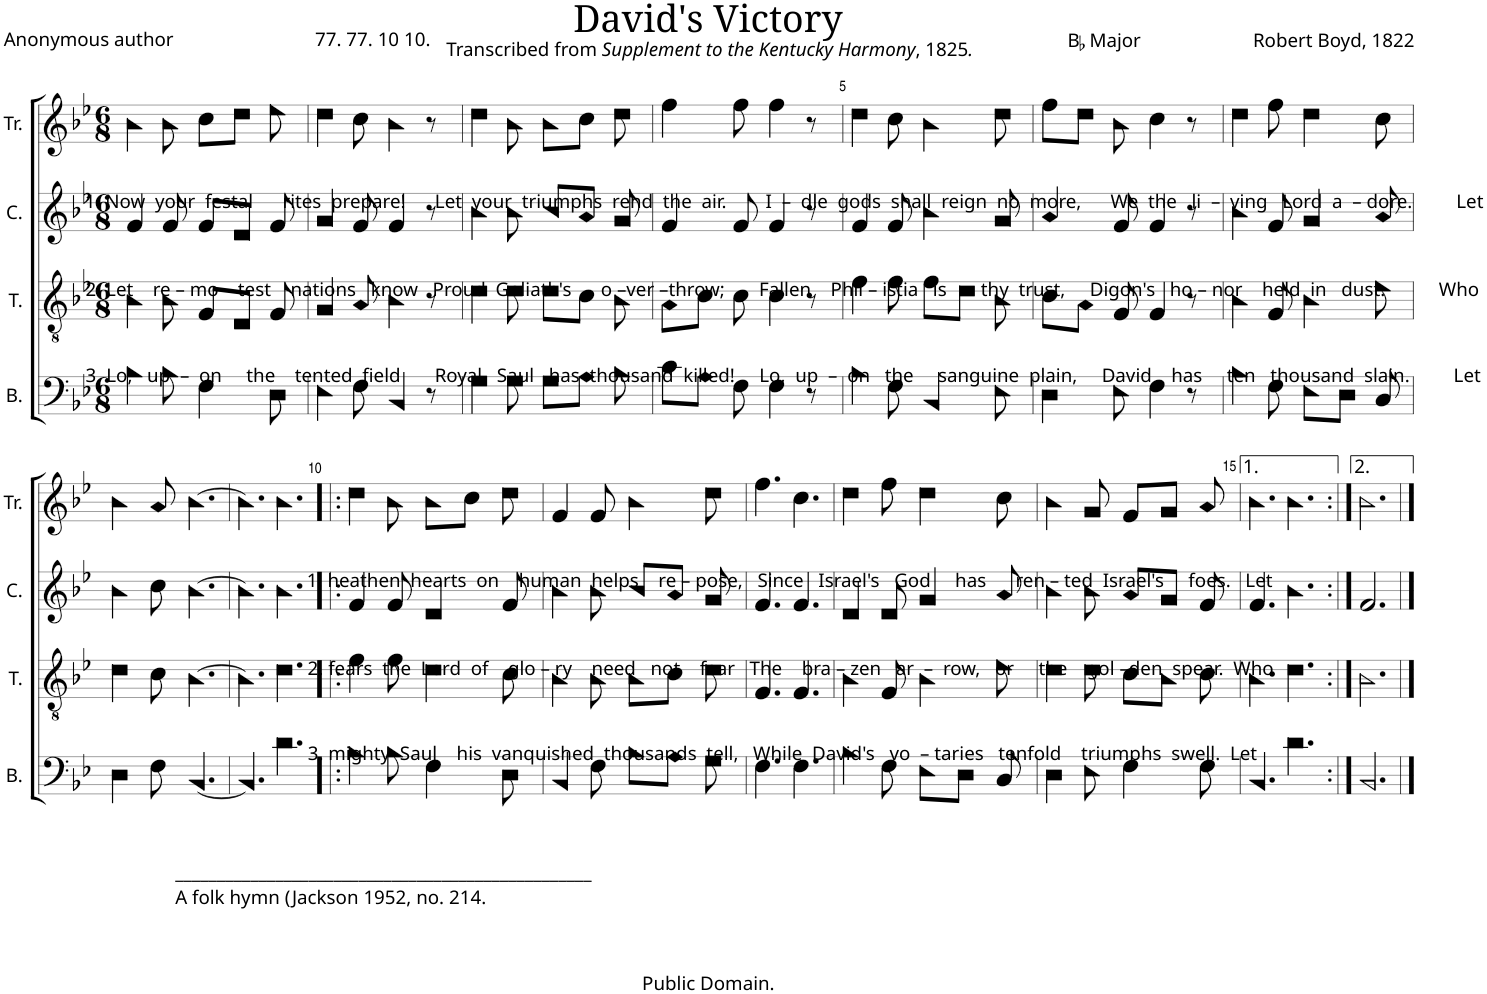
**kern	**kern	**kern	**kern
*part4	*part3	*part2	*part1
*staff4	*staff3	*staff2	*staff1
*I"B.	*I"T.	*I"C.	*I"Tr.
*I'B.	*I'T.	*I'C.	*I'Tr.
*clefF4	*clefGv2	*clefG2	*clefG2
*k[b-e-]	*k[b-e-]	*k[b-e-]	*k[b-e-]
*M6/8	*M6/8	*M6/8	*M6/8
=1	=1	=1	=1
!	!	!	!LO:TX:a:t=1. Now  your  festal      rites  prepare!      Let  your  triumphs  rend  the  air.        I  –  dle  gods  shall  reign  no  more,      We  the   li  –  ving   Lord  a  – dore.         Let
!	!	!LO:TX:a:t=2. Let    re – mo – test    nations   know   Proud  Goliath's      o –ver –throw;       Fallen    Phil – istia   is       thy  trust,     Digon's   ho – nor    held  in   dust.           Who	!
!	!LO:TX:a:t=3. Lo,   up  –  on     the    tented  field       Royal   Saul   has  thousand  killed!     Lo,  up  –  on   the     sanguine  plain,     David    has     ten   thousand  slain.         Let	!	!
4B-!\	4B-!\	4f!/	4b-!\
8B-!\	8B-!\	8f!/	8b-!\
4F!\	8F!/L	8f!/L	8cc!\L
.	8D!/J	8d!/J	8dd!\J
8D!\	8F!/	8f!/	8ee-!\
=2	=2	=2	=2
4E-!\	4G!/	4g!/	4dd!\
8F!\	8A!/	8f!/	8cc!\
4BB-!/	4B-!\	4f!/	4b-!\
8r	8r	8r	8r
=3	=3	=3	=3
4G!\	4d!\	4b-!\	4dd!\
8G!\	8d!\	8b-!\	8b-!\
8G!\L	8d!\L	8b-!/L	8b-!\L
8A!\J	8c!\J	8a!/J	8cc!\J
8B-!\	8B-!\	8g!/	8dd!\
=4	=4	=4	=4
8c!\L	8A!\L	4f!/	4ff!\
8A!\J	8c!\J	.	.
8F!\	8c!\	8f!/	8ff!\
4F!\	4c!\	4f!/	4ff!\
8r	8r	8r	8r
=5	=5	=5	=5
4B-!\	4f!\	4f!/	4dd!\
8F!\	8f!\	8f!/	8cc!\
4BB-!/	8f!\L	4b-!\	4b-!\
.	8d!\J	.	.
8E-!\	8B-!\	8g!/	8dd!\
=6	=6	=6	=6
4D!\	8c!\L	4a!/	8ff!\L
.	8A!\J	.	8dd!\J
8E-!\	8F!/	8f!/	8b-!\
4F!\	4F!/	4f!/	4cc!\
8r	8r	8r	8r
=7	=7	=7	=7
4B-!\	4B-!\	4b-!\	4dd!\
8F!\	8F!/	8f!/	8ff!\
8E-!\L	4B-!\	4g!/	4dd!\
8D!\J	.	.	.
8C!/	8e-!\	8a!/	8cc!\
!!LO:LB:g=z
=8	=8	=8	=8
4D!\	4d!\	4b-!\	4b-!\
8F!\	8c!\	8cc!\	8a!/
[4.BB-!/	[4.B-!\	[4.b-!\	[4.b-!\
=9	=9	=9	=9
4.BB-!/]	4.B-!\]	4.b-!\]	4.b-!\]
4.d!\	4.d!\	4.b-!\	4.b-!\
=10!|:	=10!|:	=10!|:	=10!|:
!	!	!	!LO:TX:a:t=1. heathen  hearts  on    human  helps    re – pose,   Since   Israel's   God     has      ren – ted  Israel's     foes.   Let
!	!	!LO:TX:a:t=2. fears  the  Lord  of    glo – ry    need   not    fear   The    bra – zen   ar  –  row,   or     the    gol –den  spear.  Who	!
!	!LO:TX:a:t=3. mighty  Saul    his  vanquished  thousands  tell,   While  David's   vo  – taries   tenfold    triumphs  swell.  Let	!	!
!LO:TX:a:t=__________________________________________________	!	!	!
!LO:TX:a:t=A folk hymn (Jackson 1952, no. 214.	!	!	!
4B-!\	4f!\	4f!/	4dd!\
8B-!\	8f!\	8f!/	8b-!\
4F!\	4d!\	4d!/	8b-!\L
.	.	.	8cc!\J
8D!\	8c!\	8f!/	8dd!\
=11	=11	=11	=11
4BB-!/	4B-!\	4b-!\	4f!/
8F!\	8B-!\	8b-!\	8f!/
8B-!\L	8B-!\L	8b-!/L	4b-!\
8A!\J	8c!\J	8a!/J	.
8G!\	8d!\	8g!/	8dd!\
=12	=12	=12	=12
4.F!\	4.F!/	4.f!/	4.ff!\
4.F!\	4.F!/	4.f!/	4.cc!\
=13	=13	=13	=13
4B-!\	4B-!\	4d!/	4dd!\
8F!\	8F!/	8d!/	8ff!\
8E-!\L	4B-!\	4g!/	4dd!\
8D!\J	.	.	.
8C!/	8e-!\	8a!/	8cc!\
=14	=14	=14	=14
4D!\	4d!\	4b-!\	4b-!\
8E-!\	8d!\	8b-!\	8g!/
4F!\	8c!\L	8a!/L	8f!/L
.	8B-!\J	8g!/J	8g!/J
8F!\	8c!\	8f!/	8a!/
=15	=15	=15	=15
4.BB-!/	4.B-!\	4.f!/	4.b-!\
4.d!\	4.d!\	4.b-!\	4.b-!\
=16:|!	=16:|!	=16:|!	=16:|!
2.BB-!/	2.B-!\	2.f!/	2.b-!\
==	==	==	==
*-	*-	*-	*-
